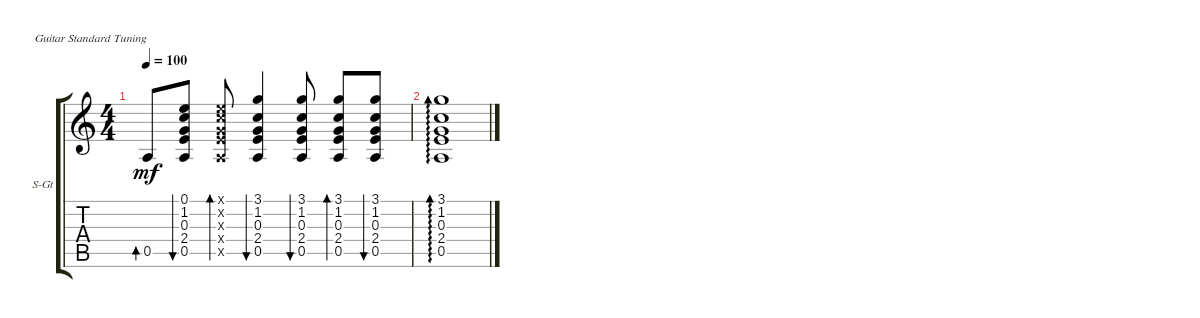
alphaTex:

\defaultSystemsLayout 4
\bracketExtendMode groupsimilarinstruments
\firstSystemTrackNameOrientation horizontal
\otherSystemsTrackNameOrientation horizontal
\track ("Steel Guitar" "S-Gt") {instrument acousticguitarsteel}
\staff {score tabs}
\tuning (E4 B3 G3 D3 A2 E2)
\ts (4 4)
\tempo 100
\clef g2
\ks c
0.5.8{bd 30 dy mf} (0.5 2.4 0.3 1.2 0.1).8{bu 30} (0.5{x} 2.4{x} 0.3{x} 1.2{x} 0.1{x}).8{bd 30} (0.5 2.4 0.3 1.2 3.1).4{bu 30} (0.5 2.4 0.3 1.2 3.1).8{bu 30} (0.5 2.4 0.3 1.2 3.1).8{bd 30} (0.5 2.4 0.3 1.2 3.1).8{bu 30} |
(0.5 2.4 0.3 1.2 3.1).1{ad 0}
